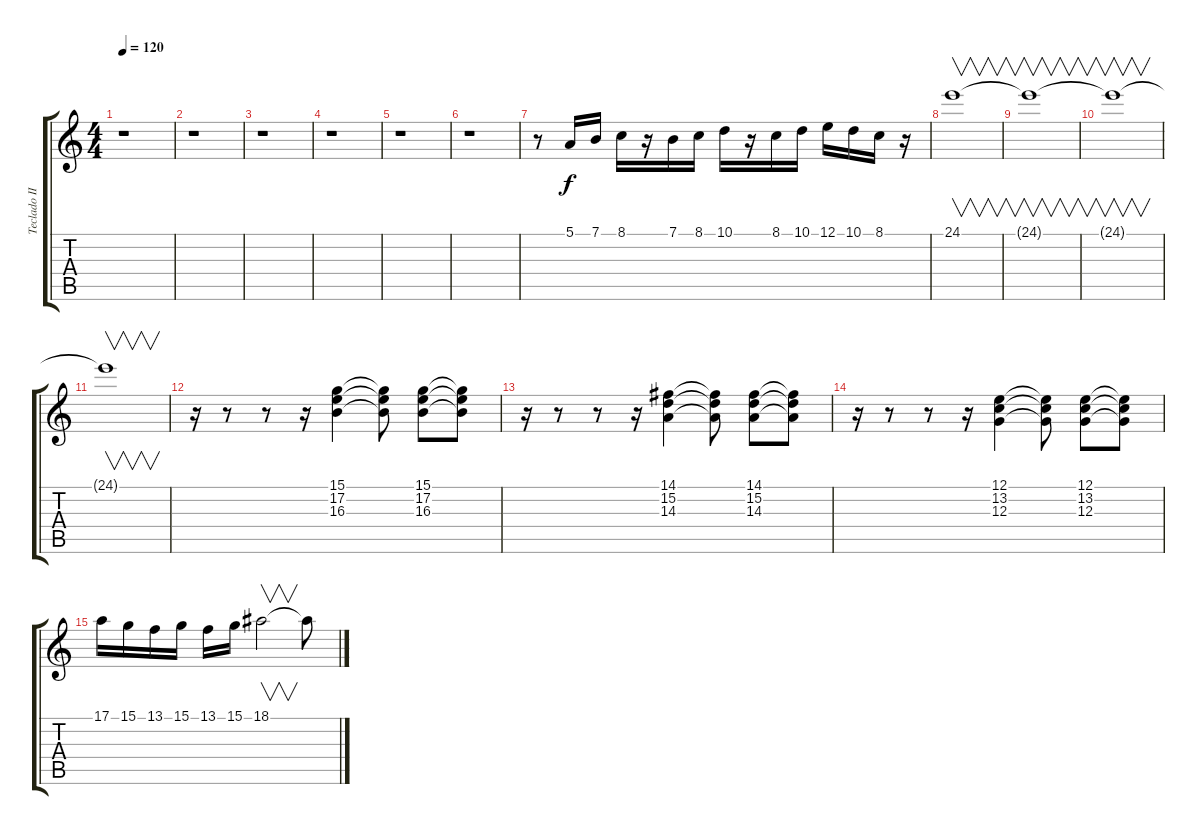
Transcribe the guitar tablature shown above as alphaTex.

\track ("Teclado II" "Teclado II") {instrument altosax}
\staff {score tabs}
\tuning (E4 B3 G3 D3 A2 E2) {hide}
\ts (4 4)
\tempo 120
\clef g2
\ks c
r.1{dy f} |
r.1 |
r.1 |
r.1 |
r.1 |
r.1 |
r.8 5.1.16 7.1.16 8.1.16 r.16 7.1.16 8.1.16 10.1.16 r.16 8.1.16 10.1.16 12.1.16 10.1.16 8.1.16 r.16 |
24.1.1{v} |
24.1{t}.1{v} |
24.1{t}.1{v} |
24.1{t}.1{v} |
r.16 r.8 r.8 r.16 (15.1 17.2 16.3).4 (15.1{t} 17.2{t} 16.3{t}).8 (15.1 17.2 16.3).8 (15.1{t} 17.2{t} 16.3{t}).8 |
r.16 r.8 r.8 r.16 (14.1 15.2 14.3).4 (14.1{t} 15.2{t} 14.3{t}).8 (14.1 15.2 14.3).8 (14.1{t} 15.2{t} 14.3{t}).8 |
r.16 r.8 r.8 r.16 (12.1 13.2 12.3).4 (12.1{t} 13.2{t} 12.3{t}).8 (12.1 13.2 12.3).8 (12.1{t} 13.2{t} 12.3{t}).8 |
17.1.16 15.1.16 13.1.16 15.1.16 13.1.16 15.1.16 18.1.2{v} 18.1{t}.8
